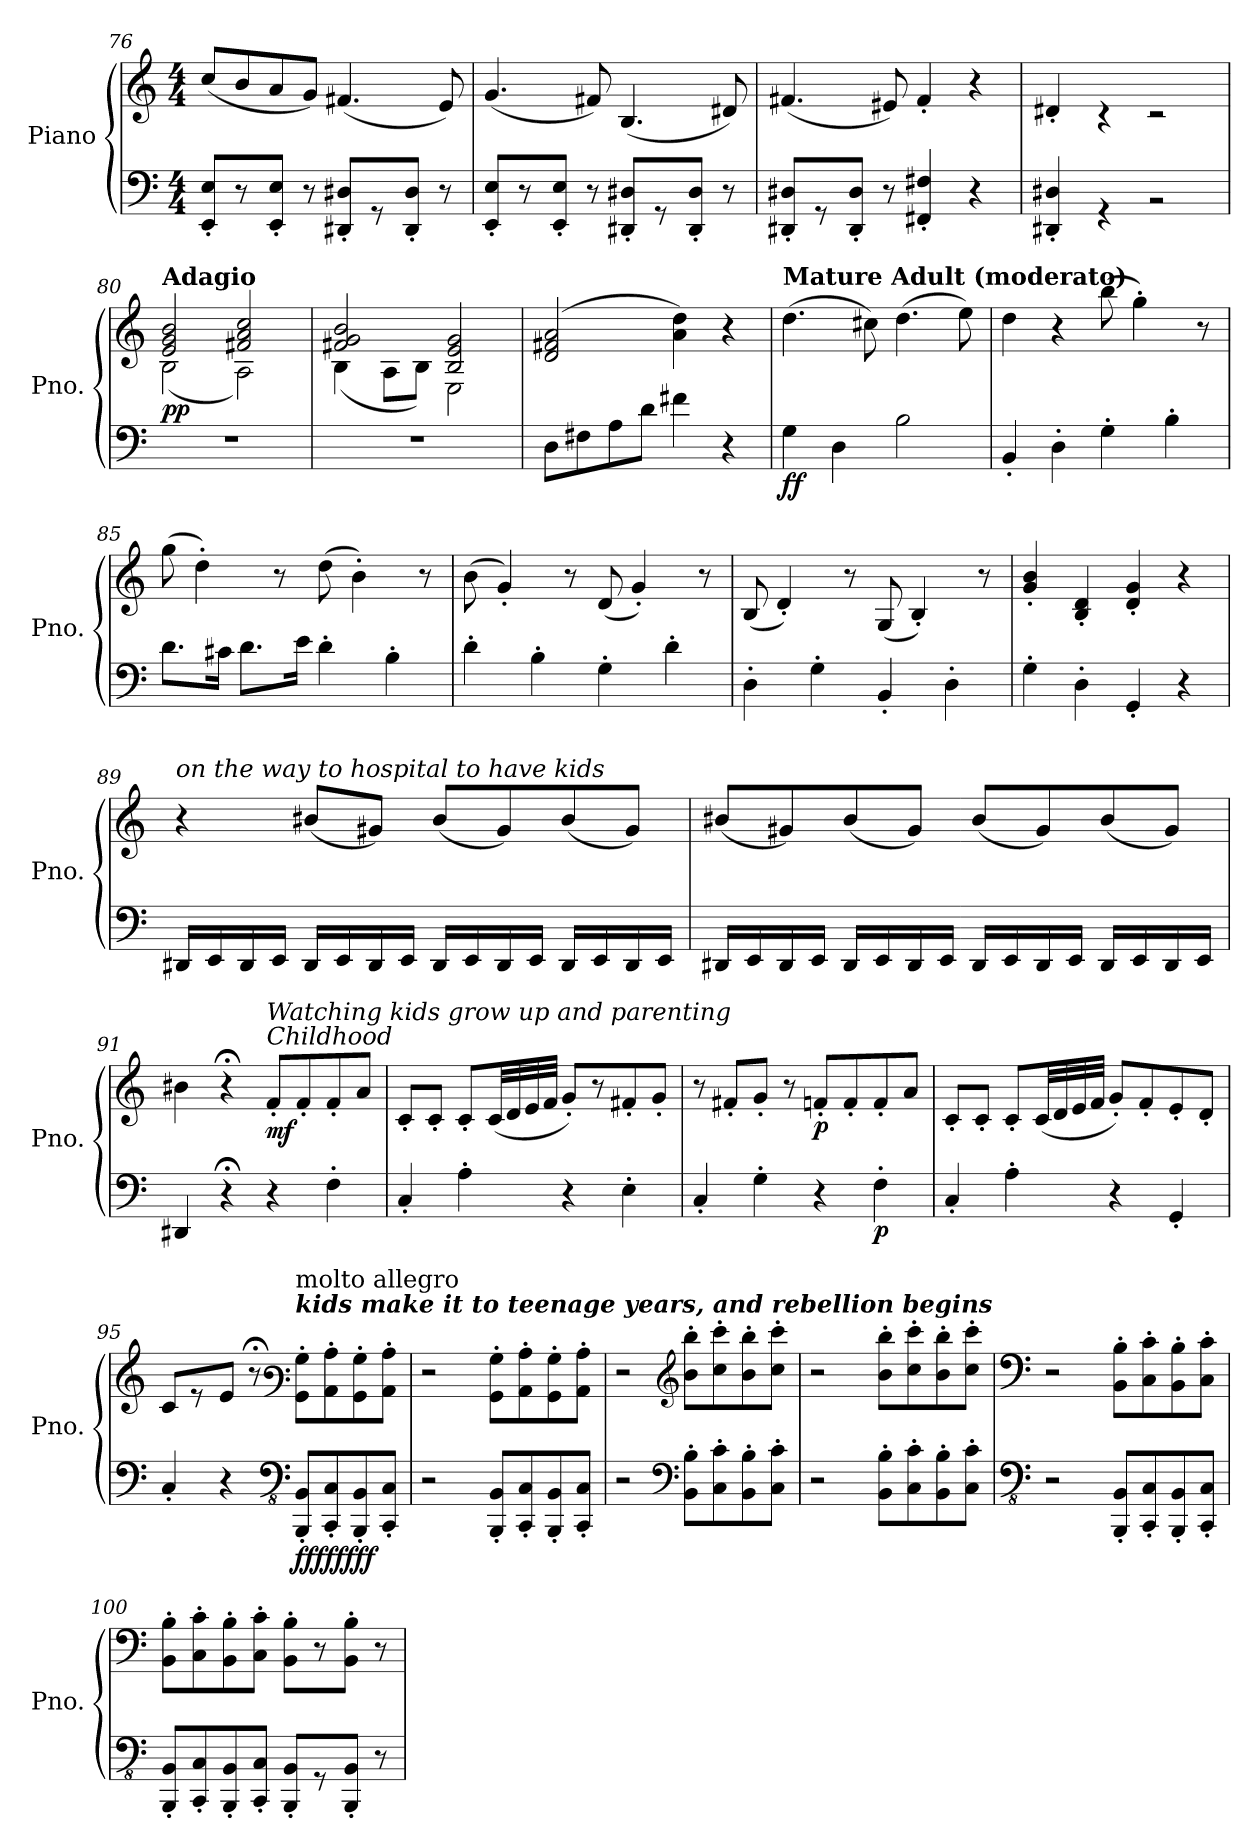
**kern	**kern	**dynam
*part1	*part1	*part1
*staff2	*staff1	*staff1/2
*I"Piano	*	*
*I'Pno.	*	*
*clefF4	*clefG2	*
*k[]	*k[]	*
*M4/4	*M4/4	*
=76	=76	=76
8EE/' 8E/'L	(8cc/L	.
8r	8b/	.
8EE/' 8E/'J	8a/	.
8r	8g/J)	.
8DD#X/' 8D#X/'L	(4.f#X/	.
8r	.	.
8DD#/' 8D#/'J	.	.
8r	8e/)	.
!!LO:PB:g=z
=77	=77	=77
8EE/' 8E/'L	(4.g/	.
8r	.	.
8EE/' 8E/'J	.	.
8r	8f#X/)	.
8DD#X/' 8D#X/'L	(4.B/	.
8r	.	.
8DD#/' 8D#/'J	.	.
8r	8d#X/)	.
=78	=78	=78
8DD#X/' 8D#X/'L	(4.f#X/	.
8r	.	.
8DD#/' 8D#/'J	.	.
8r	8e#X/)	.
4FF#X/' 4F#X/'	4f#'/	.
4r	4r	.
=79	=79	=79
*^	*^	*
1ryy	4DD#X/' 4D#X/'	1ryy	4d#X'/	.
.	4r	.	4r	.
.	2r	.	2r	.
*v	*v	*	*	*
=80	=80	=80	=80
*	*MM66	*	*
*^	*	*	*
!	!	!LO:TX:a:B:t=Adagio	!	!
!	!	!	!	!LO:DY:b
*v	*v	*	*	*
1r	2e/ 2g/ 2b/	(2B\	pp
.	2f#X/ 2a/ 2cc/	2A\)	.
=81	=81	=81	=81
1r	2f#X/ 2g/ 2b/	(4B\	.
.	.	8A\L	.
.	.	8B\J)	.
.	2B/ 2e/ 2g/	2E\	.
*	*v	*v	*
=82	=82	=82
8D\L	(>2d/ 2f#X/ 2a/	.
8F#X\	.	.
8A\	.	.
8d\J	.	.
4f#X\	4a\ 4dd\)	.
4r	4r	.
!!LO:LB:g=z
=83	=83	=83
*	*MM108	*
!	!LO:TX:a:B:t=Mature Adult (moderato)	!
!	!	!LO:DY:b=2
!	!	!LO:DY:n=1:b
4G\	(>4.dd\	f f
4D\	.	.
.	8cc#X\)	.
2B\	(>4.dd\	.
.	8ee\)	.
=84	=84	=84
4BB'/	4dd\	.
4D'\	4r	.
4G'\	(>8bb\	.
.	4gg'\)	.
4B'\	.	.
.	8r	.
=85	=85	=85
8.d\L	(>8gg\	.
.	4dd'\)	.
16c#X\Jk	.	.
8.d\L	.	.
.	8r	.
16e\Jk	.	.
4d'\	(>8dd\	.
.	4b'\)	.
4B'\	.	.
.	8r	.
=86	=86	=86
4d'\	(>8b\	.
.	4g'/)	.
4B'\	.	.
.	8r	.
4G'\	(8d/	.
.	4g'/)	.
4d'\	.	.
.	8r	.
=87	=87	=87
4D'\	(8B/	.
.	4d'/)	.
4G'\	.	.
.	8r	.
4BB'/	(8G/	.
.	4B'/)	.
4D'\	.	.
.	8r	.
=88	=88	=88
4G'\	4g/' 4b/'	.
4D'\	4B/' 4d/'	.
4GG'/	4d/' 4g/'	.
4r	4r	.
!!LO:LB:g=z
=89	=89	=89
!	!LO:TX:a:i:t=on the way to hospital to have kids	!
16DD#X/LL	4r	.
16EE/	.	.
16DD#/	.	.
16EE/JJ	.	.
16DD#/LL	(8b#X/L	.
16EE/	.	.
16DD#/	8g#X/J)	.
16EE/JJ	.	.
16DD#/LL	(8b#/L	.
16EE/	.	.
16DD#/	8g#/)	.
16EE/JJ	.	.
16DD#/LL	(8b#/	.
16EE/	.	.
16DD#/	8g#/J)	.
16EE/JJ	.	.
=90	=90	=90
16DD#X/LL	(8b#X/L	.
16EE/	.	.
16DD#/	8g#X/)	.
16EE/JJ	.	.
16DD#/LL	(8b#/	.
16EE/	.	.
16DD#/	8g#/J)	.
16EE/JJ	.	.
16DD#/LL	(8b#/L	.
16EE/	.	.
16DD#/	8g#/)	.
16EE/JJ	.	.
16DD#/LL	(8b#/	.
16EE/	.	.
16DD#/	8g#/J)	.
16EE/JJ	.	.
!!LO:LB:g=z
=91	=91	=91
4DD#X/	4b#X\	.
4r;<	4r;<	.
!	!LO:TX:a:i:t=Childhood	!
!	!LO:TX:a:i:t=Watching kids grow up and parenting	!
!	!	!LO:DY:b
4r	8f'/L	mf
.	8f'/	.
4F'\	8f'/	.
.	8a/J	.
=92	=92	=92
4C'/	8c'/L	.
.	8c'/J	.
4A'\	8c'/L	.
.	(32c/LL	.
.	32d/	.
.	32e/	.
.	32f/JJJ	.
4r	8g'/L)	.
.	8r	.
4E'\	8f#X'/	.
.	8g'/J	.
=93	=93	=93
4C'/	8r	.
.	8f#X'/L	.
4G'\	8g'/J	.
.	8r	.
!	!	!LO:DY:b
4r	8fn'/L	p
.	8f'/	.
!	!	!LO:DY:b=2
4F'\	8f'/	p
.	8a/J	.
=94	=94	=94
4C'/	8c'/L	.
.	8c'/J	.
4A'\	8c'/L	.
.	(32c/LL	.
.	32d/	.
.	32e/	.
.	32f/JJJ	.
4r	8g'/L)	.
.	8f'/	.
4GG'/	8e'/	.
.	8d'/J	.
!!LO:LB:g=z
=95	=95	=95
4C'/	8c/L	.
.	8r	.
4r	8e/J	.
.	8r;<	.
*clefFv4	*clefF3	*
!	!LO:TX:a:Bi:t=kids make it to teenage years, and rebellion begins	!
!	!LO:TX:a:t=molto allegro	!
!	!	!LO:DY:b=2
!	!	!LO:DY:n=1:b=2
!	!	!LO:DY:n=2:b
!	!	!LO:DY:n=3:b
8BBBB/' 8BBB/'L	8BB\' 8B\'L	ff ff ff ff
8CCC/' 8CC/'	8C\' 8c\'	.
8BBBB/' 8BBB/'	8BB\' 8B\'	.
8CCC/' 8CC/'J	8C\' 8c\'J	.
=96	=96	=96
2r	2r	.
8BBBB/' 8BBB/'L	8BB\' 8B\'L	.
8CCC/' 8CC/'	8C\' 8c\'	.
8BBBB/' 8BBB/'	8BB\' 8B\'	.
8CCC/' 8CC/'J	8C\' 8c\'J	.
=97	=97	=97
2r	2r	.
*clefF4	*clefG2	*
8BB\' 8B\'L	8b\' 8bb\'L	.
8C\' 8c\'	8cc\' 8ccc\'	.
8BB\' 8B\'	8b\' 8bb\'	.
8C\' 8c\'J	8cc\' 8ccc\'J	.
=98	=98	=98
2r	2r	.
8BB\' 8B\'L	8b\' 8bb\'L	.
8C\' 8c\'	8cc\' 8ccc\'	.
8BB\' 8B\'	8b\' 8bb\'	.
8C\' 8c\'J	8cc\' 8ccc\'J	.
=99	=99	=99
*clefFv4	*clefF4	*
2r	2r	.
8BBBB/' 8BBB/'L	8BB\' 8B\'L	.
8CCC/' 8CC/'	8C\' 8c\'	.
8BBBB/' 8BBB/'	8BB\' 8B\'	.
8CCC/' 8CC/'J	8C\' 8c\'J	.
!!LO:PB:g=z
=100	=100	=100
8BBBB/' 8BBB/'L	8BB\' 8B\'L	.
8CCC/' 8CC/'	8C\' 8c\'	.
8BBBB/' 8BBB/'	8BB\' 8B\'	.
8CCC/' 8CC/'J	8C\' 8c\'J	.
8BBBB/' 8BBB/'L	8BB\' 8B\'L	.
8r	8r	.
8BBBB/' 8BBB/'J	8BB\' 8B\'J	.
8r	8r	.
=	=	=
*-	*-	*-
